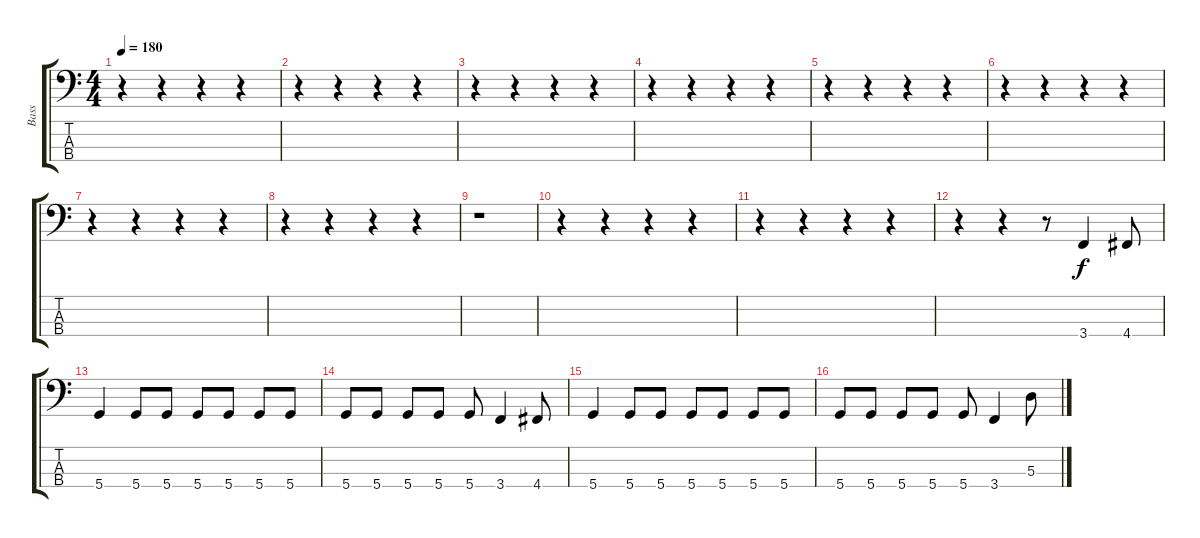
\track ("Bass" "Bass") {instrument electricbassfinger}
\staff {score tabs}
\tuning (G2 D2 A1 D1) {hide}
\ts (4 4)
\tempo 180
\clef f4
\ks c
r.4{dy f instrument electricbassfinger} r.4 r.4 r.4 |
r.4 r.4 r.4 r.4 |
r.4 r.4 r.4 r.4 |
r.4 r.4 r.4 r.4 |
r.4 r.4 r.4 r.4 |
r.4 r.4 r.4 r.4 |
r.4 r.4 r.4 r.4 |
r.4 r.4 r.4 r.4 |
r.1 |
r.4 r.4 r.4 r.4 |
r.4 r.4 r.4 r.4 |
r.4 r.4 r.8 3.4.4 4.4.8 |
5.4.4 5.4.8 5.4.8 5.4.8 5.4.8 5.4.8 5.4.8 |
5.4.8 5.4.8 5.4.8 5.4.8 5.4.8 3.4.4 4.4.8 |
5.4.4 5.4.8 5.4.8 5.4.8 5.4.8 5.4.8 5.4.8 |
5.4.8 5.4.8 5.4.8 5.4.8 5.4.8 3.4.4 5.3.8
